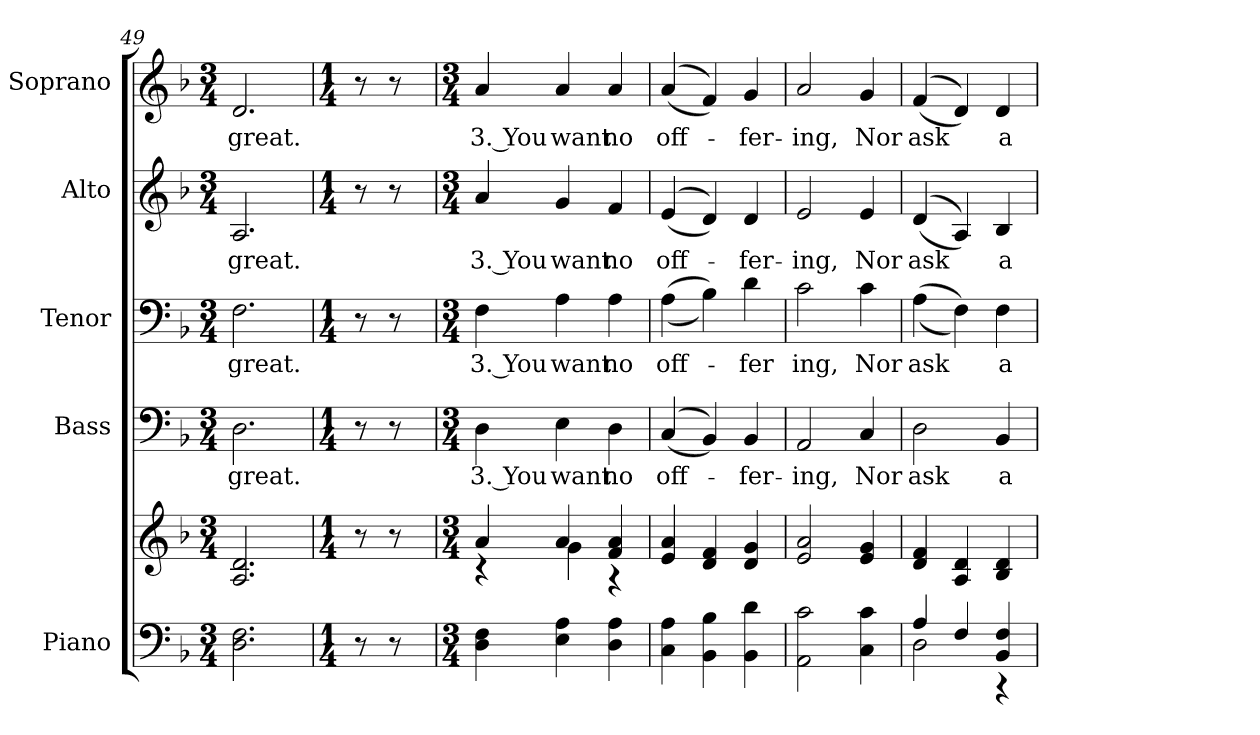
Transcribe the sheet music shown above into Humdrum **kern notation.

**kern	**kern	**kern	**text	**kern	**text	**kern	**text	**kern	**text
*part5	*part5	*part4	*part4	*part3	*part3	*part2	*part2	*part1	*part1
*staff6	*staff5	*staff4	*staff4	*staff3	*staff3	*staff2	*staff2	*staff1	*staff1
*I"Piano	*	*I"Bass	*	*I"Tenor	*	*I"Alto	*	*I"Soprano	*
*I'Pno.	*	*I'B.	*	*I'T.	*	*I'A.	*	*I'S.	*
!!LO:PB:g=z
*clefF4	*clefG2	*clefF4	*	*clefF4	*	*clefG2	*	*clefG2	*
*k[b-]	*k[b-]	*k[b-]	*	*k[b-]	*	*k[b-]	*	*k[b-]	*
*d:	*d:	*d:	*	*d:	*	*d:	*	*d:	*
*M3/4	*M3/4	*M3/4	*	*M3/4	*	*M3/4	*	*M3/4	*
=49	=49	=49	=49	=49	=49	=49	=49	=49	=49
!	!	!	!LO:LY:b:color=#000000	!	!	!	!	!	!
!	!	!	!	!	!LO:LY:b:color=#000000	!	!	!	!
!	!	!	!	!	!	!	!LO:LY:b:color=#000000	!	!
!	!	!	!	!	!	!	!	!	!LO:LY:b:color=#000000
2.Di\ 2.Fi	2.Ai/ 2.di	2.Di\	great.	2.Fi\	great.	2.Ai/	great.	2.di/	great.
=50	=50	=50	=50	=50	=50	=50	=50	=50	=50
*M1/4	*M1/4	*M1/4	*	*M1/4	*	*M1/4	*	*M1/4	*
8r	8r	8r	.	8r	.	8r	.	8r	.
8r	8r	8r	.	8r	.	8r	.	8r	.
=51	=51	=51	=51	=51	=51	=51	=51	=51	=51
*M3/4	*M3/4	*M3/4	*	*M3/4	*	*M3/4	*	*M3/4	*
*	*^	*	*	*	*	*	*	*	*
!	!	!	!	!LO:LY:b:color=#000000	!	!	!	!	!	!
!	!	!	!	!	!	!LO:LY:b:color=#000000	!	!	!	!
!	!	!	!	!	!	!	!	!LO:LY:b:color=#000000	!	!
!	!	!	!	!	!	!	!	!	!	!LO:LY:b:color=#000000
4Di\ 4Fi	4ai/	4r	4Di\	3. You	4Fi\	3. You	4ai/	3. You	4ai/	3. You
!	!	!	!	!LO:LY:b:color=#000000	!	!	!	!	!	!
!	!	!	!	!	!	!LO:LY:b:color=#000000	!	!	!	!
!	!	!	!	!	!	!	!	!LO:LY:b:color=#000000	!	!
!	!	!	!	!	!	!	!	!	!	!LO:LY:b:color=#000000
4Ei\ 4Ai	4ai/	4gi\	4Ei\	want	4Ai\	want	4gi/	want	4ai/	want
!	!	!	!	!LO:LY:b:color=#000000	!	!	!	!	!	!
!	!	!	!	!	!	!LO:LY:b:color=#000000	!	!	!	!
!	!	!	!	!	!	!	!	!LO:LY:b:color=#000000	!	!
!	!	!	!	!	!	!	!	!	!	!LO:LY:b:color=#000000
4Di\ 4Ai	4fi/ 4ai	4r	4Di\	no	4Ai\	no	4fi/	no	4ai/	no
*	*v	*v	*	*	*	*	*	*	*	*
=52	=52	=52	=52	=52	=52	=52	=52	=52	=52
*	*^	*	*	*	*	*	*	*	*
!	!	!	!	!LO:LY:b:color=#000000	!	!	!	!	!	!
*	*v	*v	*	*	*	*	*	*	*	*
*	*^	*	*	*	*	*	*	*	*
!	!	!	!	!	!	!LO:LY:b:color=#000000	!	!	!	!
*	*v	*v	*	*	*	*	*	*	*	*
*	*^	*	*	*	*	*	*	*	*
!	!	!	!	!	!	!	!	!LO:LY:b:color=#000000	!	!
*	*v	*v	*	*	*	*	*	*	*	*
*	*^	*	*	*	*	*	*	*	*
!	!	!	!	!	!	!	!	!	!	!LO:LY:b:color=#000000
*	*v	*v	*	*	*	*	*	*	*	*
4Ci\ 4Ai	4ei/ 4ai	((4Ci/	off-	((4Ai\	off-	((4ei/	off-	((4ai/	off-
4BB-i\ 4B-i	4di/ 4fi	4BB-i/))	.	4B-i\))	.	4di/))	.	4fi/))	.
!	!	!	!LO:LY:b:color=#000000	!	!	!	!	!	!
!	!	!	!	!	!LO:LY:b:color=#000000	!	!	!	!
!	!	!	!	!	!	!	!LO:LY:b:color=#000000	!	!
!	!	!	!	!	!	!	!	!	!LO:LY:b:color=#000000
4BB-i\ 4di	4di/ 4gi	4BB-i/	-fer-	4di\	-fer	4di/	-fer-	4gi/	-fer-
=53	=53	=53	=53	=53	=53	=53	=53	=53	=53
!	!	!	!LO:LY:b:color=#000000	!	!	!	!	!	!
!	!	!	!	!	!LO:LY:b:color=#000000	!	!	!	!
!	!	!	!	!	!	!	!LO:LY:b:color=#000000	!	!
!	!	!	!	!	!	!	!	!	!LO:LY:b:color=#000000
2AAi\ 2ci	2ei/ 2ai	2AAi/	-ing,	2ci\	ing,	2ei/	-ing,	2ai/	-ing,
!	!	!	!LO:LY:b:color=#000000	!	!	!	!	!	!
!	!	!	!	!	!LO:LY:b:color=#000000	!	!	!	!
!	!	!	!	!	!	!	!LO:LY:b:color=#000000	!	!
!	!	!	!	!	!	!	!	!	!LO:LY:b:color=#000000
4Ci\ 4ci	4ei/ 4gi	4Ci/	Nor	4ci\	Nor	4ei/	Nor	4gi/	Nor
=54	=54	=54	=54	=54	=54	=54	=54	=54	=54
*^	*	*	*	*	*	*	*	*	*
!	!	!	!	!LO:LY:b:color=#000000	!	!	!	!	!	!
!	!	!	!	!	!	!LO:LY:b:color=#000000	!	!	!	!
!	!	!	!	!	!	!	!	!LO:LY:b:color=#000000	!	!
!	!	!	!	!	!	!	!	!	!	!LO:LY:b:color=#000000
4Ai/	2Di\	4di/ 4fi	2Di\	ask	((4Ai\	ask	((4di/	ask	((4fi/	ask
4Fi/	.	4Ai/ 4di	.	.	4Fi\))	.	4Ai/))	.	4di/))	.
!	!	!	!	!LO:LY:b:color=#000000	!	!	!	!	!	!
!	!	!	!	!	!	!LO:LY:b:color=#000000	!	!	!	!
!	!	!	!	!	!	!	!	!LO:LY:b:color=#000000	!	!
!	!	!	!	!	!	!	!	!	!	!LO:LY:b:color=#000000
4BB-i/ 4Fi	4r	4B-i/ 4di	4BB-i/	a	4Fi\	a	4B-i/	a	4di/	a
*v	*v	*	*	*	*	*	*	*	*	*
=	=	=	=	=	=	=	=	=	=
*-	*-	*-	*-	*-	*-	*-	*-	*-	*-
